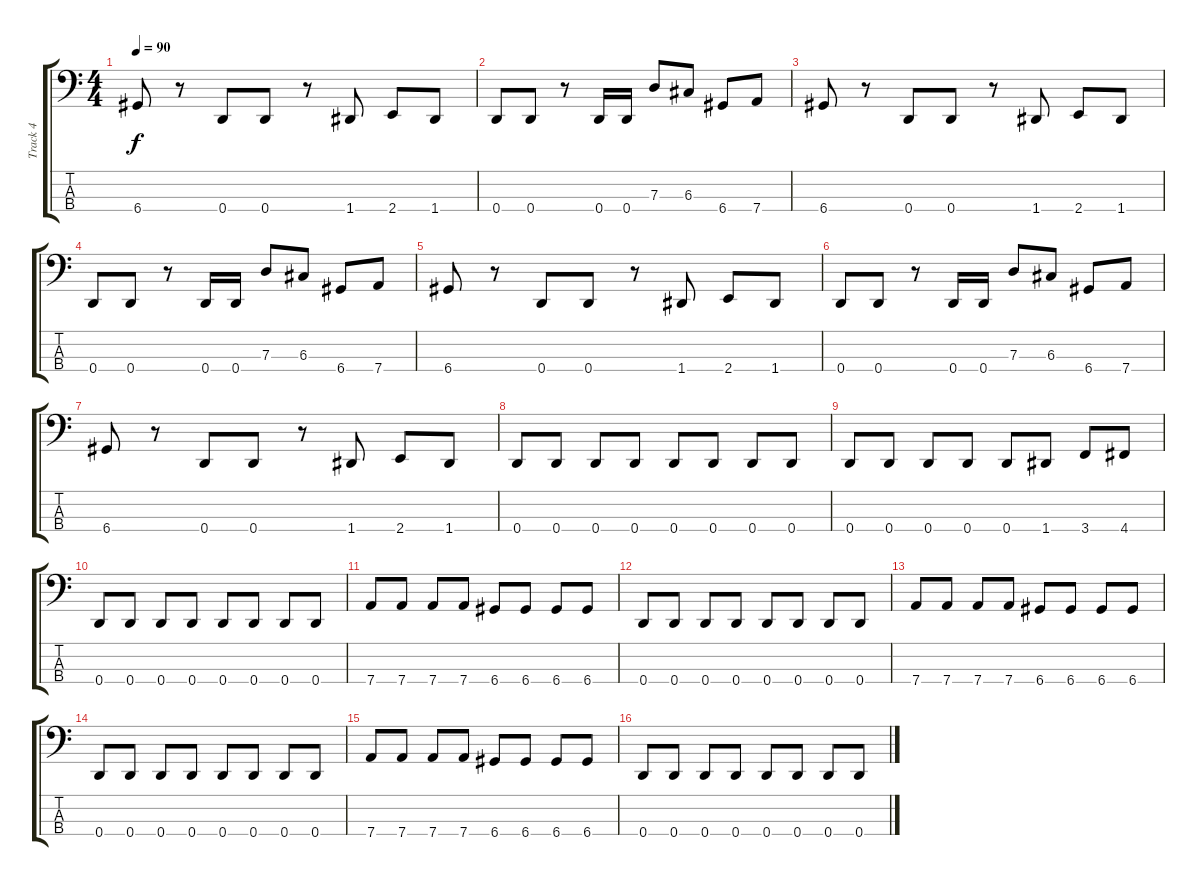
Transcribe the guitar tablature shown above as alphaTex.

\track ("Track 4" "Track 4") {instrument electricbassfinger}
\staff {score tabs}
\tuning (F2 C2 G1 D1) {hide}
\ts (4 4)
\tempo 90
\clef f4
\ks c
6.4.8{dy f} r.8 0.4.8 0.4.8 r.8 1.4.8 2.4.8 1.4.8 |
0.4.8 0.4.8 r.8 0.4.16 0.4.16 7.3.8 6.3.8 6.4.8 7.4.8 |
6.4.8 r.8 0.4.8 0.4.8 r.8 1.4.8 2.4.8 1.4.8 |
0.4.8 0.4.8 r.8 0.4.16 0.4.16 7.3.8 6.3.8 6.4.8 7.4.8 |
6.4.8 r.8 0.4.8 0.4.8 r.8 1.4.8 2.4.8 1.4.8 |
0.4.8 0.4.8 r.8 0.4.16 0.4.16 7.3.8 6.3.8 6.4.8 7.4.8 |
6.4.8 r.8 0.4.8 0.4.8 r.8 1.4.8 2.4.8 1.4.8 |
0.4.8 0.4.8 0.4.8 0.4.8 0.4.8 0.4.8 0.4.8 0.4.8 |
0.4.8 0.4.8 0.4.8 0.4.8 0.4.8 1.4.8 3.4.8 4.4.8 |
0.4.8 0.4.8 0.4.8 0.4.8 0.4.8 0.4.8 0.4.8 0.4.8 |
7.4.8 7.4.8 7.4.8 7.4.8 6.4.8 6.4.8 6.4.8 6.4.8 |
0.4.8 0.4.8 0.4.8 0.4.8 0.4.8 0.4.8 0.4.8 0.4.8 |
7.4.8 7.4.8 7.4.8 7.4.8 6.4.8 6.4.8 6.4.8 6.4.8 |
0.4.8 0.4.8 0.4.8 0.4.8 0.4.8 0.4.8 0.4.8 0.4.8 |
7.4.8 7.4.8 7.4.8 7.4.8 6.4.8 6.4.8 6.4.8 6.4.8 |
0.4.8 0.4.8 0.4.8 0.4.8 0.4.8 0.4.8 0.4.8 0.4.8
